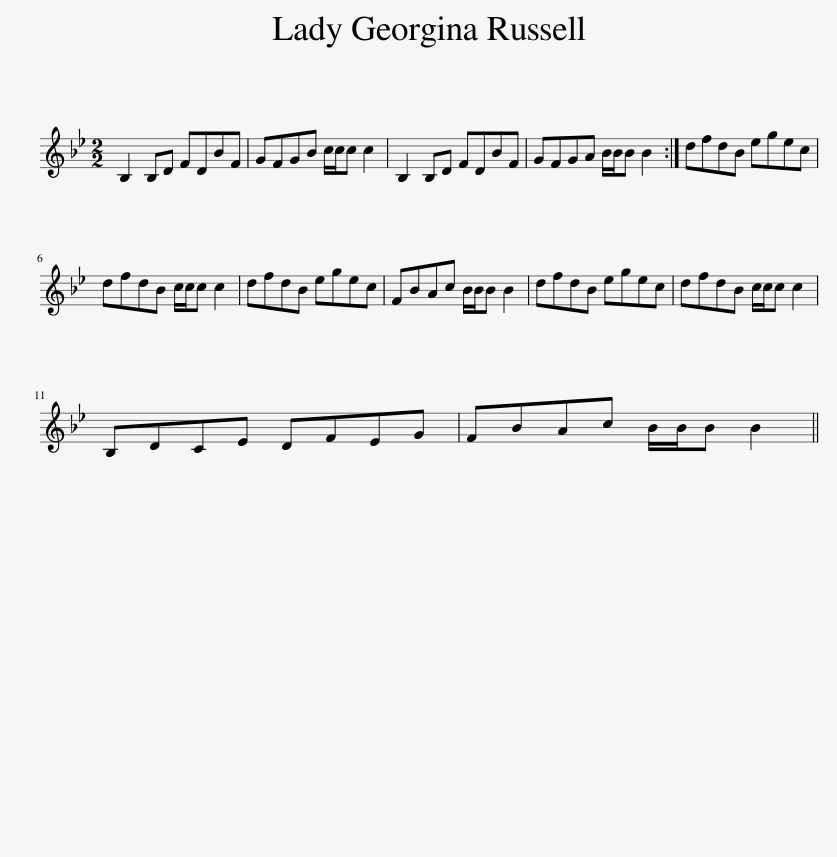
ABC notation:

X:1
L:1/8
M:2/2
I:linebreak $
K:Bb
V:1 treble
V:1
 B,2 B,D FDBF | GFGB c/c/c c2 | B,2 B,D FDBF | GFGA B/B/B B2 :| dfdB egec |$ %5
 dfdB c/c/c c2 | dfdB egec | FBAc B/B/B B2 | dfdB egec | dfdB c/c/c c2 |$ %10
 B,DCE DFEG | FBAc B/B/B B2 || %12
